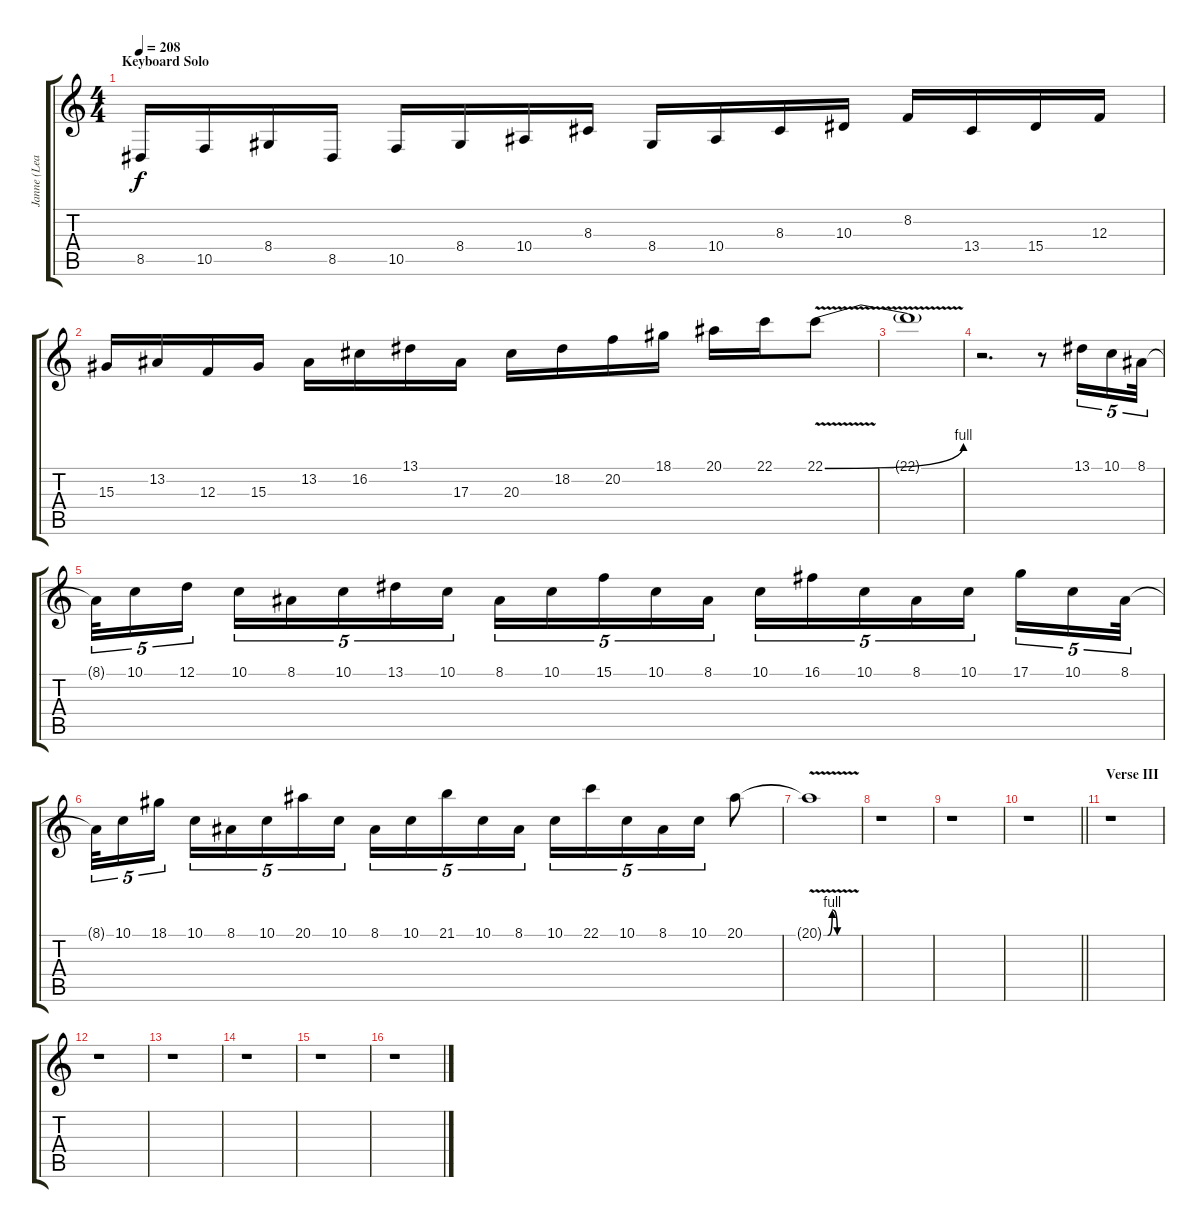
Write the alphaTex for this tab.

\track ("Janne (Lead)" "Janne (Lea") {instrument lead2sawtooth}
\staff {score tabs}
\tuning (D4 A3 F3 C3 G2 C2) {hide}
\ts (4 4)
\section ("" "Keyboard Solo")
\tempo 208
\clef g2
\ks c
8.5.16{dy f} 10.5.16 8.4.16 8.5.16 10.5.16 8.4.16 10.4.16 8.3.16 8.4.16 10.4.16 8.3.16 10.3.16 8.2.16 13.4.16 15.4.16 12.3.16 |
15.3.16 13.2.16 12.3.16 15.3.16 13.2.16 16.2.16 13.1.16 17.3.16 20.3.16 18.2.16 20.2.16 18.1.16 20.1.16 22.1.16 22.1{be (bend 0 0 60 4) v}.8 |
22.1{t}.1 |
r.2{d} r.8 13.1.16{tu (5 4)} 10.1.16{tu (5 4)} 8.1.32{tu (5 4)} |
8.1{t}.32{tu (5 4)} 10.1.16{tu (5 4)} 12.1.16{tu (5 4) beam splitsecondary} 10.1.16{tu (5 4)} 8.1.16{tu (5 4)} 10.1.16{tu (5 4)} 13.1.16{tu (5 4)} 10.1.16{tu (5 4) beam splitsecondary} 8.1.16{tu (5 4)} 10.1.16{tu (5 4)} 15.1.16{tu (5 4)} 10.1.16{tu (5 4)} 8.1.16{tu (5 4) beam splitsecondary} 10.1.16{tu (5 4)} 16.1.16{tu (5 4)} 10.1.16{tu (5 4)} 8.1.16{tu (5 4)} 10.1.16{tu (5 4) beam splitsecondary} 17.1.16{tu (5 4)} 10.1.16{tu (5 4)} 8.1.32{tu (5 4)} |
8.1{t}.32{tu (5 4)} 10.1.16{tu (5 4)} 18.1.16{tu (5 4) beam splitsecondary} 10.1.16{tu (5 4)} 8.1.16{tu (5 4)} 10.1.16{tu (5 4)} 20.1.16{tu (5 4)} 10.1.16{tu (5 4) beam splitsecondary} 8.1.16{tu (5 4)} 10.1.16{tu (5 4)} 21.1.16{tu (5 4)} 10.1.16{tu (5 4)} 8.1.16{tu (5 4) beam splitsecondary} 10.1.16{tu (5 4)} 22.1.16{tu (5 4)} 10.1.16{tu (5 4)} 8.1.16{tu (5 4)} 10.1.16{tu (5 4)} 20.1.8 |
20.1{be (custom 0 0 7 0 15 4 24 0 60 0) v t}.1 |
r.1 |
r.1 |
\barLineRight lightlight
r.1 |
\section ("" "Verse III")
r.1 |
r.1 |
r.1 |
r.1 |
r.1 |
r.1
